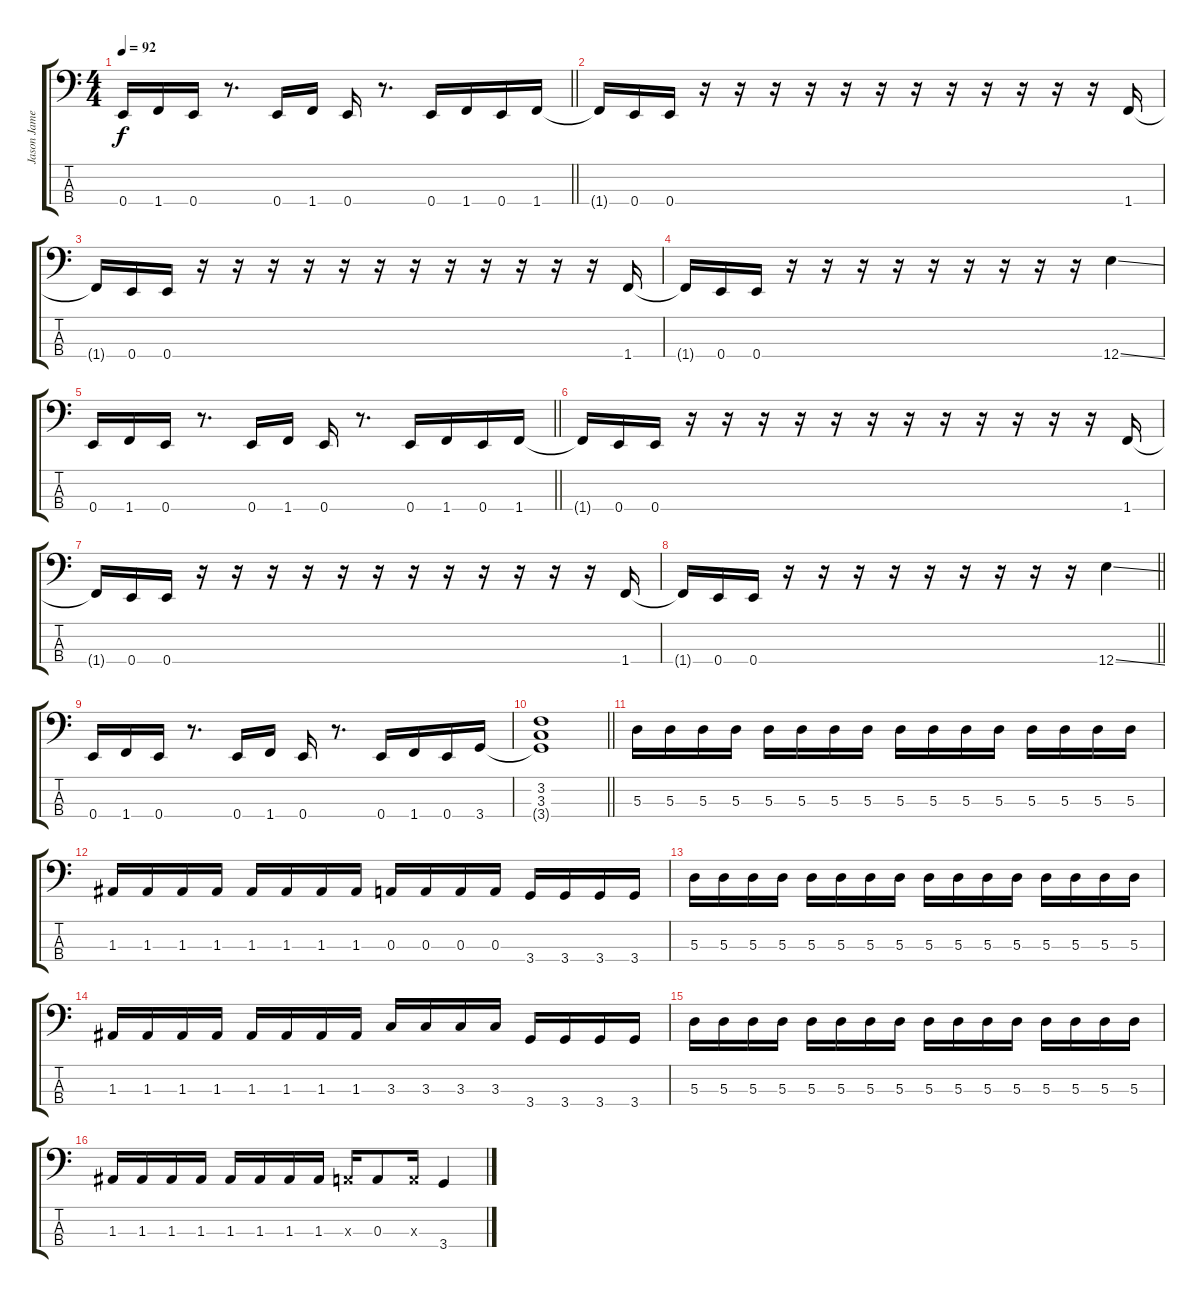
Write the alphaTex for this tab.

\track ("Jason James" "Jason Jame") {instrument electricbasspick}
\staff {score tabs}
\tuning (G2 D2 A1 E1) {hide}
\ts (4 4)
\tempo 92
\clef f4
\barLineRight lightlight
\ks c
0.4.16{dy f} 1.4.16 0.4.16 r.8{d} 0.4.16 1.4.16 0.4.16 r.8{d} 0.4.16 1.4.16 0.4.16 1.4.16 |
1.4{t}.16 0.4.16 0.4.16 r.16 r.16 r.16 r.16 r.16 r.16 r.16 r.16 r.16 r.16 r.16 r.16 1.4.16 |
1.4{t}.16 0.4.16 0.4.16 r.16 r.16 r.16 r.16 r.16 r.16 r.16 r.16 r.16 r.16 r.16 r.16 1.4.16 |
1.4{t}.16 0.4.16 0.4.16 r.16 r.16 r.16 r.16 r.16 r.16 r.16 r.16 r.16 12.4{ss}.4 |
\barLineRight lightlight
0.4.16 1.4.16 0.4.16 r.8{d} 0.4.16 1.4.16 0.4.16 r.8{d} 0.4.16 1.4.16 0.4.16 1.4.16 |
1.4{t}.16 0.4.16 0.4.16 r.16 r.16 r.16 r.16 r.16 r.16 r.16 r.16 r.16 r.16 r.16 r.16 1.4.16 |
1.4{t}.16 0.4.16 0.4.16 r.16 r.16 r.16 r.16 r.16 r.16 r.16 r.16 r.16 r.16 r.16 r.16 1.4.16 |
\barLineRight lightlight
1.4{t}.16 0.4.16 0.4.16 r.16 r.16 r.16 r.16 r.16 r.16 r.16 r.16 r.16 12.4{ss}.4 |
0.4.16 1.4.16 0.4.16 r.8{d} 0.4.16 1.4.16 0.4.16 r.8{d} 0.4.16 1.4.16 0.4.16 3.4.16 |
\barLineRight lightlight
(3.2 3.3 3.4{t}).1 |
5.3.16 5.3.16 5.3.16 5.3.16 5.3.16 5.3.16 5.3.16 5.3.16 5.3.16 5.3.16 5.3.16 5.3.16 5.3.16 5.3.16 5.3.16 5.3.16 |
1.3.16 1.3.16 1.3.16 1.3.16 1.3.16 1.3.16 1.3.16 1.3.16 0.3.16 0.3.16 0.3.16 0.3.16 3.4.16 3.4.16 3.4.16 3.4.16 |
5.3.16 5.3.16 5.3.16 5.3.16 5.3.16 5.3.16 5.3.16 5.3.16 5.3.16 5.3.16 5.3.16 5.3.16 5.3.16 5.3.16 5.3.16 5.3.16 |
1.3.16 1.3.16 1.3.16 1.3.16 1.3.16 1.3.16 1.3.16 1.3.16 3.3.16 3.3.16 3.3.16 3.3.16 3.4.16 3.4.16 3.4.16 3.4.16 |
5.3.16 5.3.16 5.3.16 5.3.16 5.3.16 5.3.16 5.3.16 5.3.16 5.3.16 5.3.16 5.3.16 5.3.16 5.3.16 5.3.16 5.3.16 5.3.16 |
1.3.16 1.3.16 1.3.16 1.3.16 1.3.16 1.3.16 1.3.16 1.3.16 0.3{x}.16 0.3.8 0.3{x}.16 3.4.4
